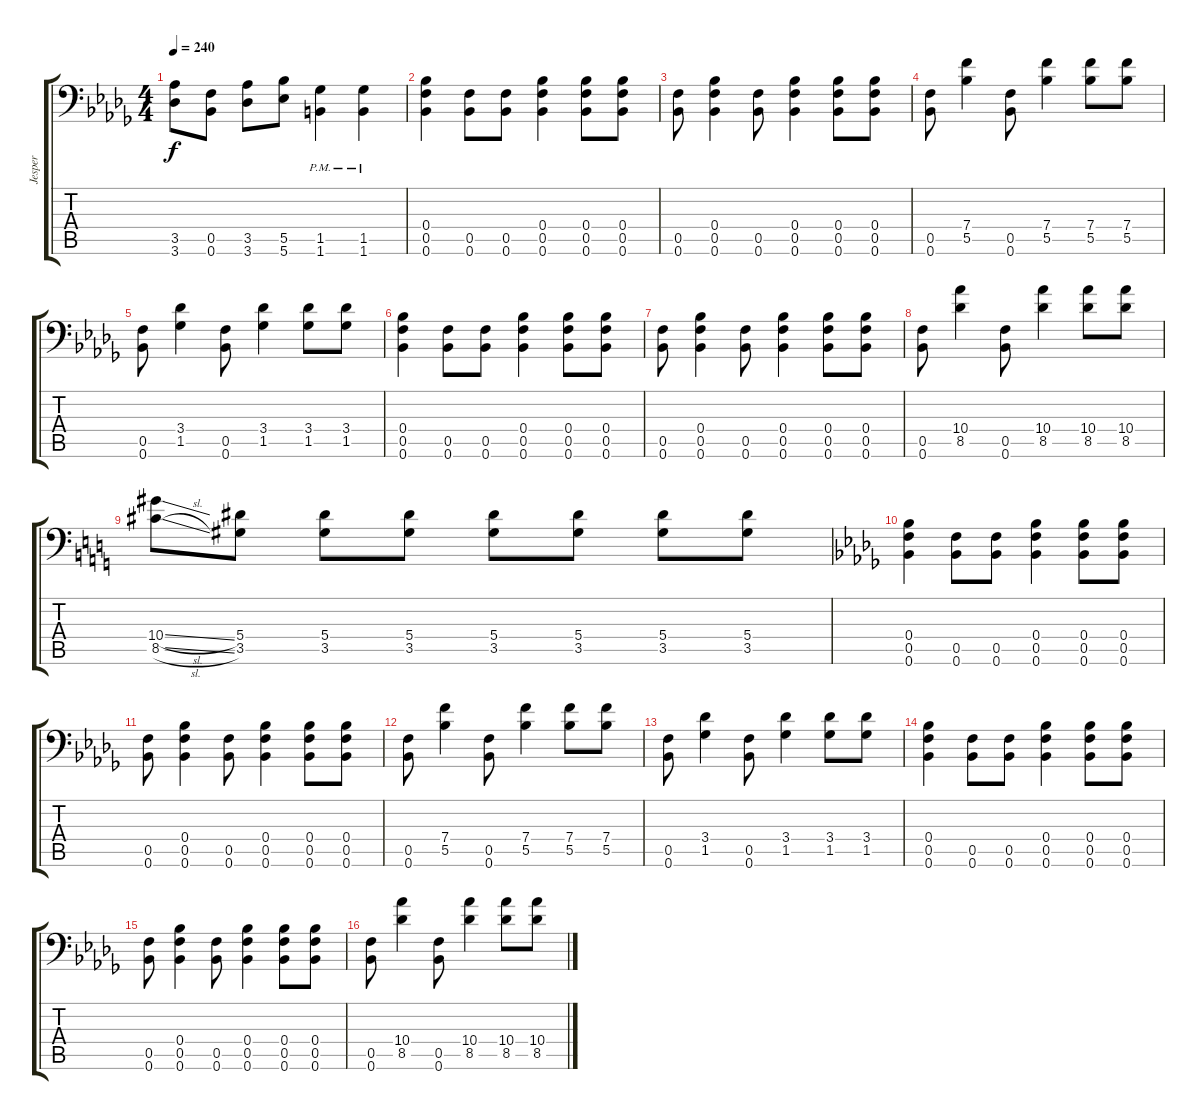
\track ("Jesper" "Jesper") {instrument distortionguitar}
\staff {score tabs}
\tuning (C4 G3 Eb3 Bb2 F2 Bb1) {hide}
\ts (4 4)
\tempo 240
\clef f4
\ks bbminor
(3.5 3.6).8{dy f} (0.5 0.6).8 (3.5 3.6).8 (5.5 5.6).8 (1.5{pm} 1.6{pm}).4 (1.5{pm} 1.6{pm}).4 |
(0.4 0.5 0.6).4 (0.5 0.6).8 (0.5 0.6).8 (0.4 0.5 0.6).4 (0.4 0.5 0.6).8 (0.4 0.5 0.6).8 |
(0.5 0.6).8 (0.4 0.5 0.6).4 (0.5 0.6).8 (0.4 0.5 0.6).4 (0.4 0.5 0.6).8 (0.4 0.5 0.6).8 |
(0.5 0.6).8 (7.4 5.5).4 (0.5 0.6).8 (7.4 5.5).4 (7.4 5.5).8 (7.4 5.5).8 |
(0.5 0.6).8 (3.4 1.5).4 (0.5 0.6).8 (3.4 1.5).4 (3.4 1.5).8 (3.4 1.5).8 |
(0.4 0.5 0.6).4 (0.5 0.6).8 (0.5 0.6).8 (0.4 0.5 0.6).4 (0.4 0.5 0.6).8 (0.4 0.5 0.6).8 |
(0.5 0.6).8 (0.4 0.5 0.6).4 (0.5 0.6).8 (0.4 0.5 0.6).4 (0.4 0.5 0.6).8 (0.4 0.5 0.6).8 |
(0.5 0.6).8 (10.4 8.5).4 (0.5 0.6).8 (10.4 8.5).4 (10.4 8.5).8 (10.4 8.5).8 |
\ks c
(10.4{sl} 8.5{sl}).8 (5.4 3.5).8 (5.4 3.5).8 (5.4 3.5).8 (5.4 3.5).8 (5.4 3.5).8 (5.4 3.5).8 (5.4 3.5).8 |
\ks bbminor
(0.4 0.5 0.6).4 (0.5 0.6).8 (0.5 0.6).8 (0.4 0.5 0.6).4 (0.4 0.5 0.6).8 (0.4 0.5 0.6).8 |
(0.5 0.6).8 (0.4 0.5 0.6).4 (0.5 0.6).8 (0.4 0.5 0.6).4 (0.4 0.5 0.6).8 (0.4 0.5 0.6).8 |
(0.5 0.6).8 (7.4 5.5).4 (0.5 0.6).8 (7.4 5.5).4 (7.4 5.5).8 (7.4 5.5).8 |
(0.5 0.6).8 (3.4 1.5).4 (0.5 0.6).8 (3.4 1.5).4 (3.4 1.5).8 (3.4 1.5).8 |
(0.4 0.5 0.6).4 (0.5 0.6).8 (0.5 0.6).8 (0.4 0.5 0.6).4 (0.4 0.5 0.6).8 (0.4 0.5 0.6).8 |
(0.5 0.6).8 (0.4 0.5 0.6).4 (0.5 0.6).8 (0.4 0.5 0.6).4 (0.4 0.5 0.6).8 (0.4 0.5 0.6).8 |
(0.5 0.6).8 (10.4 8.5).4 (0.5 0.6).8 (10.4 8.5).4 (10.4 8.5).8 (10.4 8.5).8
